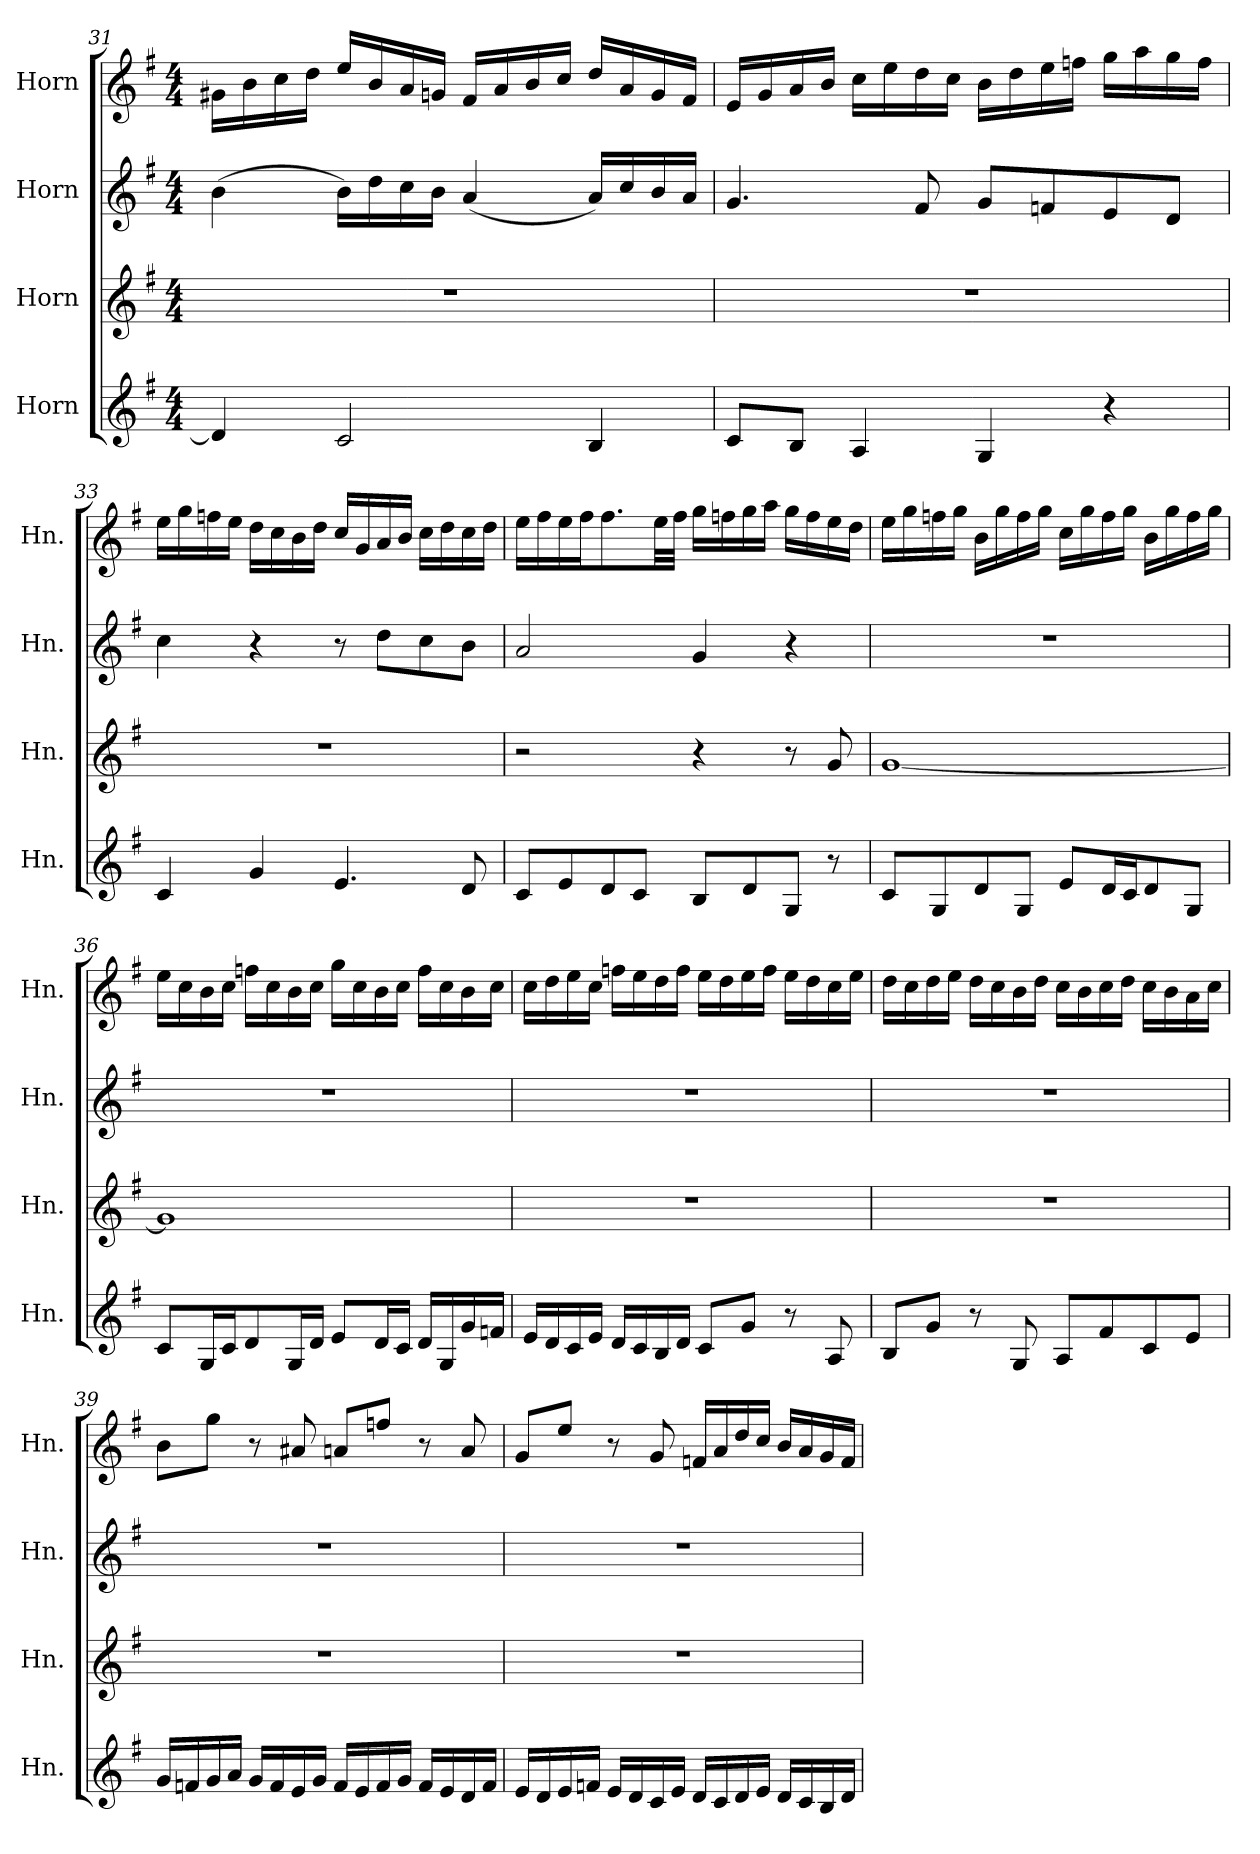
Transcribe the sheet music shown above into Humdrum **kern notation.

**kern	**kern	**kern	**kern
*part4	*part3	*part2	*part1
*staff4	*staff3	*staff2	*staff1
*I"Horn	*I"Horn	*I"Horn	*I"Horn
*I'Hn.	*I'Hn.	*I'Hn.	*I'Hn.
!!LO:PB:g=z
*clefG2	*clefG2	*clefG2	*clefG2
*ITrd4c7	*ITrd4c7	*ITrd4c7	*ITrd4c7
*k[]	*k[]	*k[]	*k[]
*C:	*C:	*C:	*C:
*M4/4	*M4/4	*M4/4	*M4/4
=31	=31	=31	=31
4G/]	1r	(4e\	16c#X\LL
.	.	.	16e\
.	.	.	16f\
.	.	.	16g\JJ
2F/	.	16e\LL)	16a/LL
.	.	16g\	16e/
.	.	16f\	16d/
.	.	16e\JJ	16cn/JJ
.	.	(4d/	16B/LL
.	.	.	16d/
.	.	.	16e/
.	.	.	16f/JJ
4E/	.	16d/LL)	16g/LL
.	.	16f/	16d/
.	.	16e/	16c/
.	.	16d/JJ	16B/JJ
=32	=32	=32	=32
8F/L	1r	4.c/	16A/LL
.	.	.	16c/
8E/J	.	.	16d/
.	.	.	16e/JJ
4D/	.	.	16f\LL
.	.	.	16a\
.	.	8B/	16g\
.	.	.	16f\JJ
4C/	.	8c/L	16e\LL
.	.	.	16g\
.	.	8B-X/	16a\
.	.	.	16b-X\JJ
4r	.	8A/	16cc\LL
.	.	.	16dd\
.	.	8G/J	16cc\
.	.	.	16b-\JJ
!!LO:LB:g=z
=33	=33	=33	=33
4F/	1r	4f\	16a\LL
.	.	.	16cc\
.	.	.	16b-X\
.	.	.	16a\JJ
4c/	.	4r	16g\LL
.	.	.	16f\
.	.	.	16e\
.	.	.	16g\JJ
4.A/	.	8r	16f/LL
.	.	.	16c/
.	.	8g\L	16d/
.	.	.	16e/JJ
.	.	8f\	16f\LL
.	.	.	16g\
8G/	.	8e\J	16f\
.	.	.	16g\JJ
=34	=34	=34	=34
8F/L	2r	2d/	16a\LL
.	.	.	16b\
8A/	.	.	16a\
.	.	.	16b\J
8G/	.	.	8.b\
8F/J	.	.	.
.	.	.	32a\LL
.	.	.	32b\JJJ
8E/L	4r	4c/	16cc\LL
.	.	.	16b-X\
8G/	.	.	16cc\
.	.	.	16dd\JJ
8C/J	8r	4r	16cc\LL
.	.	.	16b-\
8r	8c/	.	16a\
.	.	.	16g\JJ
!!LO:LB:g=z
=35	=35	=35	=35
8F/L	[1c	1r	16a\LL
.	.	.	16cc\
8C/	.	.	16b-X\
.	.	.	16cc\JJ
8G/	.	.	16e\LL
.	.	.	16cc\
8C/J	.	.	16b-\
.	.	.	16cc\JJ
8A/L	.	.	16f\LL
.	.	.	16cc\
16G/L	.	.	16b-\
16F/J	.	.	16cc\JJ
8G/	.	.	16e\LL
.	.	.	16cc\
8C/J	.	.	16b-\
.	.	.	16cc\JJ
=36	=36	=36	=36
8F/L	1c]	1r	16a\LL
.	.	.	16f\
16C/L	.	.	16e\
16F/J	.	.	16f\JJ
8G/	.	.	16b-X\LL
.	.	.	16f\
16C/L	.	.	16e\
16G/JJ	.	.	16f\JJ
8A/L	.	.	16cc\LL
.	.	.	16f\
16G/L	.	.	16e\
16F/JJ	.	.	16f\JJ
16G/LL	.	.	16b-\LL
16C/	.	.	16f\
16c/	.	.	16e\
16B-X/JJ	.	.	16f\JJ
!!LO:PB:g=z
=37	=37	=37	=37
16A/LL	1r	1r	16f\LL
16G/	.	.	16g\
16F/	.	.	16a\
16A/JJ	.	.	16f\JJ
16G/LL	.	.	16b-X\LL
16F/	.	.	16a\
16E/	.	.	16g\
16G/JJ	.	.	16b-\JJ
8F/L	.	.	16a\LL
.	.	.	16g\
8c/J	.	.	16a\
.	.	.	16b-\JJ
8r	.	.	16a\LL
.	.	.	16g\
8D/	.	.	16f\
.	.	.	16a\JJ
=38	=38	=38	=38
8E/L	1r	1r	16g\LL
.	.	.	16f\
8c/J	.	.	16g\
.	.	.	16a\JJ
8r	.	.	16g\LL
.	.	.	16f\
8C/	.	.	16e\
.	.	.	16g\JJ
8D/L	.	.	16f\LL
.	.	.	16e\
8B/	.	.	16f\
.	.	.	16g\JJ
8F/	.	.	16f\LL
.	.	.	16e\
8A/J	.	.	16d\
.	.	.	16f\JJ
!!LO:LB:g=z
=39	=39	=39	=39
16c/LL	1r	1r	8e\L
16B-X/	.	.	.
16c/	.	.	8cc\J
16d/JJ	.	.	.
16c/LL	.	.	8r
16B-/	.	.	.
16A/	.	.	8d#X/
16c/JJ	.	.	.
16B-/LL	.	.	8dn/L
16A/	.	.	.
16B-/	.	.	8b-X/J
16c/JJ	.	.	.
16B-/LL	.	.	8r
16A/	.	.	.
16G/	.	.	8d/
16B-/JJ	.	.	.
=40	=40	=40	=40
16A/LL	1r	1r	8c/L
16G/	.	.	.
16A/	.	.	8a/J
16B-X/JJ	.	.	.
16A/LL	.	.	8r
16G/	.	.	.
16F/	.	.	8c/
16A/JJ	.	.	.
16G/LL	.	.	16B-X/LL
16F/	.	.	16d/
16G/	.	.	16g/
16A/JJ	.	.	16f/JJ
16G/LL	.	.	16e/LL
16F/	.	.	16d/
16E/	.	.	16c/
16G/JJ	.	.	16B-/JJ
=	=	=	=
*-	*-	*-	*-
